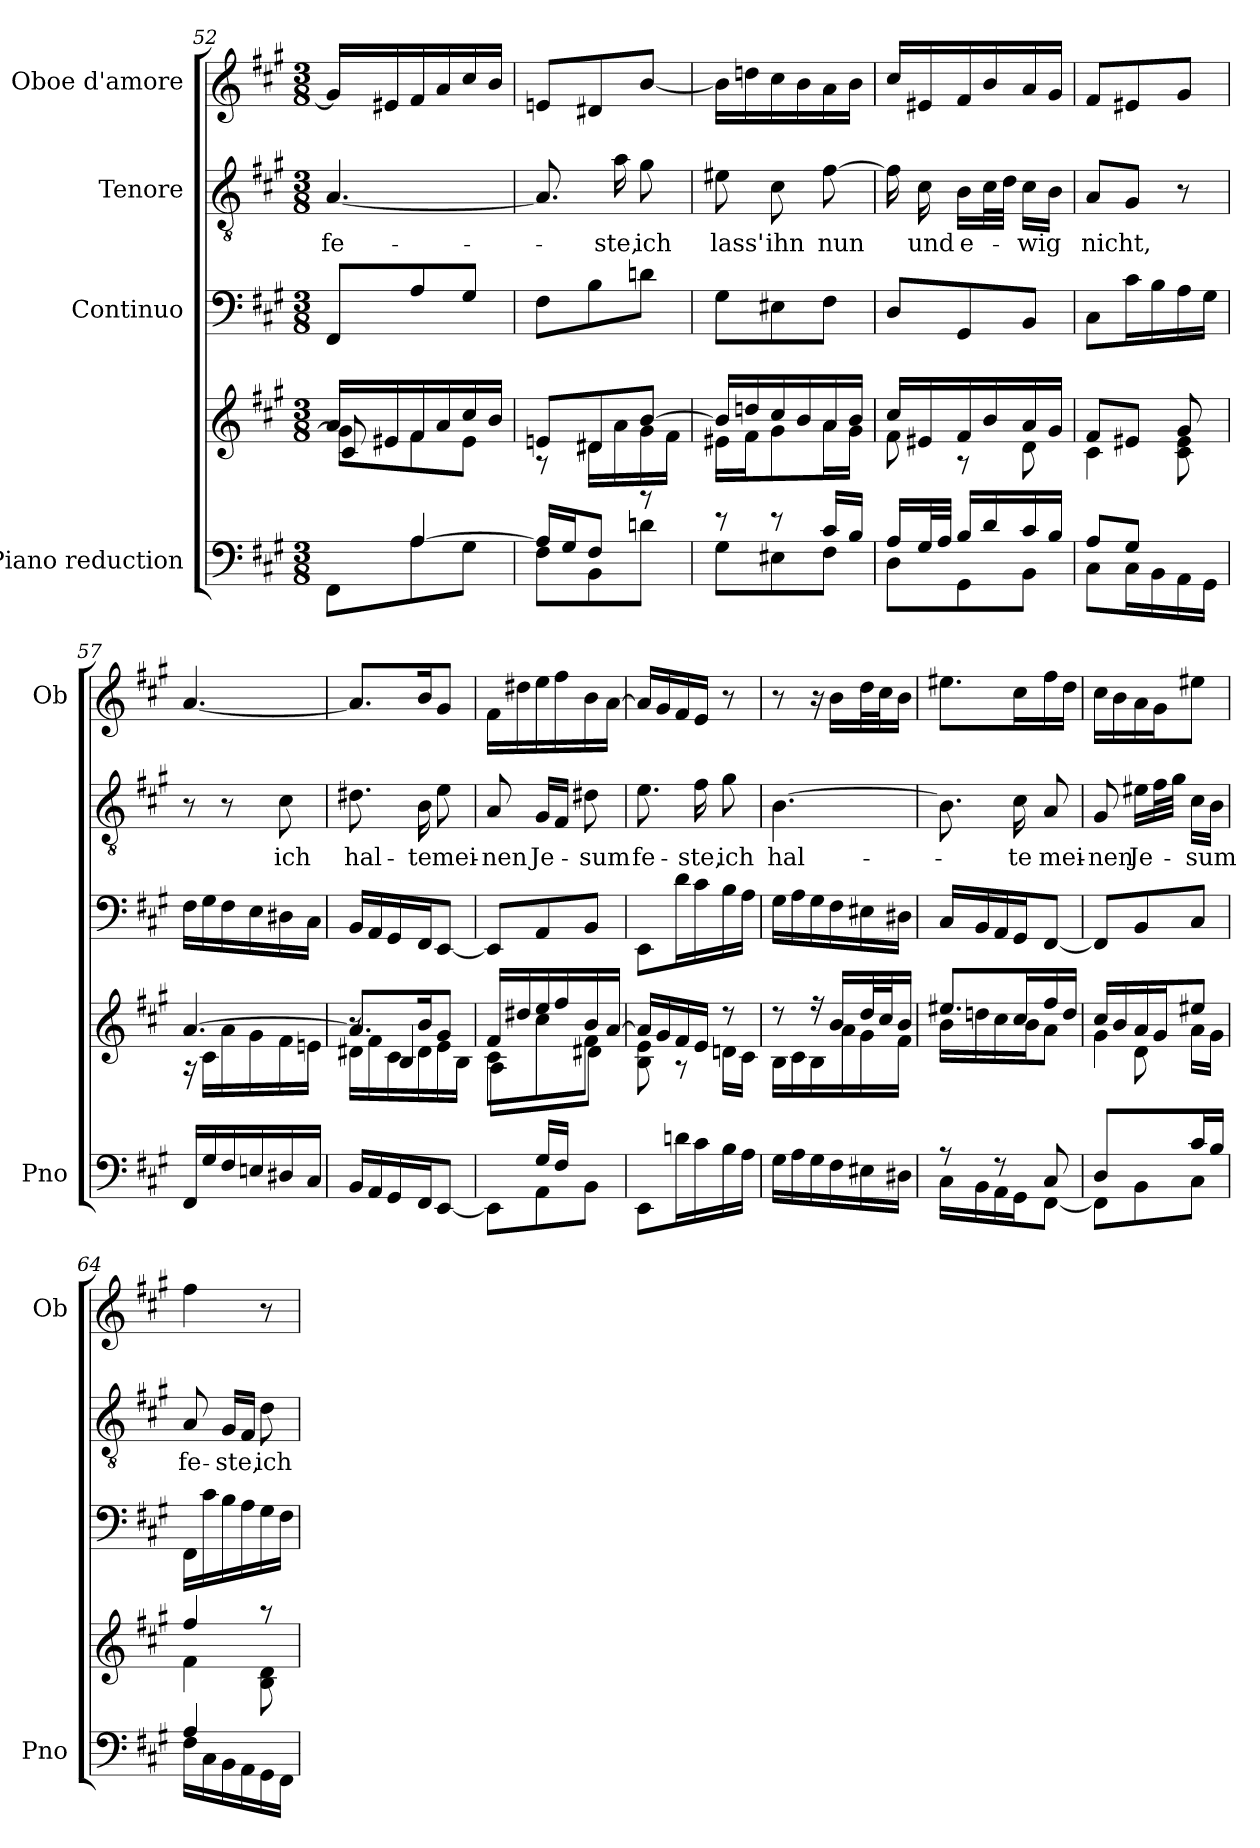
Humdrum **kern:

**kern	**kern	**kern	**kern	**text	**kern
*part4	*part4	*part3	*part2	*part2	*part1
*staff5	*staff4	*staff3	*staff2	*staff2	*staff1
*I"Piano reduction	*	*I"Continuo	*I"Tenore	*	*I"Oboe d'amore
*I'Pno	*	*	*	*	*I'Ob
*clefF4	*clefG2	*clefF4	*clefGv2	*	*clefG2
*k[f#c#g#]	*k[f#c#g#]	*k[f#c#g#]	*k[f#c#g#]	*	*k[f#c#g#]
*M3/8	*M3/8	*M3/8	*M3/8	*	*M3/8
=52	=52	=52	=52	=52	=52
*^	*^	*	*	*	*
*	*	*	*^	*	*	*	*
!	!	!	!	!	!	!	!LO:LY:b	!
8ryy	8FF#\L	16a/LL	8g#\L]	8c#/	8FF#/L	[4.A/	fe-	16g#/LL]
.	.	16e#X/	.	.	.	.	.	16e#X/
[4A/	8A\	16f#/	8f#\	4ryy	8A/	.	.	16f#/
.	.	16a/	.	.	.	.	.	16a/
.	8G#\J	16cc#/	8e#\J	.	8G#/J	.	.	16cc#/
.	.	16b/JJ	.	.	.	.	.	16b/JJ
*	*	*	*v	*v	*	*	*	*
=53	=53	=53	=53	=53	=53	=53	=53
16A/LL]	8F#\L	8en/L	8r	8F#\L	8.A/]	.	8en/L
16G#/J	.	.	.	.	.	.	.
8F#/J	8BB\	8d#X/	16d#\LL	8B\	.	.	8d#X/
!	!	!	!	!	!	!LO:LY:b	!
.	.	.	16a\	.	16a\	-ste,	.
!	!	!	!	!	!	!LO:LY:b	!
8r	8dn\J	[8b/J	16g#\	8dn\J	8g#\	ich	[8b/J
.	.	.	16f#\JJ	.	.	.	.
=54	=54	=54	=54	=54	=54	=54	=54
!	!	!	!	!	!	!LO:LY:b	!
8r	8G#\L	16b/LL]	16e#X\LL	8G#\L	8e#X\	lass'	16b\LL]
.	.	16ddn/	16f#\J	.	.	.	16ddn\
!	!	!	!	!	!	!LO:LY:b	!
8r	8E#X\	16cc#/	8g#\	8E#X\	8c#\	ihn	16cc#\
.	.	16b/	.	.	.	.	16b\
!	!	!	!	!	!	!LO:LY:b	!
16c#/LL	8F#\J	16a/	16a\L	8F#\J	[8f#\	nun	16a\
16B/JJ	.	16b/JJ	16g#\JJ	.	.	.	16b\JJ
=55	=55	=55	=55	=55	=55	=55	=55
16A/LL	8D\L	16cc#/LL	8f#\	8D/L	16f#\]	.	16cc#/LL
!	!	!	!	!	!	!LO:LY:b	!
32G#/L	.	16e#X/	.	.	16c#\	und	16e#X/
32A/JJJ	.	.	.	.	.	.	.
!	!	!	!	!	!	!LO:LY:b	!
16B/LL	8GG#\	16f#/	8r	8GG#/	16B\LL	e-	16f#/
16d/	.	16b/	.	.	32c#\L	.	16b/
.	.	.	.	.	32d\JJJ	.	.
!	!	!	!	!	!	!LO:LY:b	!
16c#/	8BB\J	16a/	8d\	8BB/J	16c#\LL	-wig	16a/
16B/JJ	.	16g#/JJ	.	.	16B\JJ	.	16g#/JJ
=56	=56	=56	=56	=56	=56	=56	=56
!	!	!	!	!	!	!LO:LY:b	!
8A/L	8C#\L	8f#/L	4c#\	8C#\L	8A/L	nicht,	8f#/L
8G#/J	16C#\L	8e#X/J	.	16c#\L	8G#/J	.	8e#X/
.	16BB\	.	.	16B\	.	.	.
8ryy	16AA\	8g#/	8c#\ 8e#\	16A\	8r	.	8g#/J
.	16GG#\JJ	.	.	16G#\JJ	.	.	.
*v	*v	*	*	*	*	*	*
!!LO:PB:g=z
=57	=57	=57	=57	=57	=57	=57
16FF#/LL	[4.a/	16r	16F#\LL	8r	.	[4.a/
16G#/	.	16c#\LL	16G#\	.	.	.
16F#/	.	16a\	16F#\	8r	.	.
16En/	.	16g#\	16E\	.	.	.
!	!	!	!	!	!LO:LY:b	!
16D#X/	.	16f#\	16D#X\	8c#\	ich	.
16C#/JJ	.	16en\JJ	16C#\JJ	.	.	.
=58	=58	=58	=58	=58	=58	=58
*	*	*^	*	*	*	*
!	!	!	!	!	!	!LO:LY:b	!
16BB/LL	8.a/L]	16d#X\LL	8r	16BB/LL	8.d#X\	hal-	8.a/L]
16AA/	.	16f#\	.	16AA/	.	.	.
16GG#/	.	16c#\	4B/	16GG#/	.	.	.
!	!	!	!	!	!	!LO:LY:b	!
16FF#/J	16b/K	16d#\	.	16FF#/J	16B\	-te	16b/K
!	!	!	!	!	!	!LO:LY:b	!
[<8EE/J	8g#/J	16e\	.	[8EE/J	8e\	mei-	8g#/J
.	.	16B\JJ	.	.	.	.	.
=59	=59	=59	=59	=59	=59	=59	=59
*^	*	*	*	*	*	*	*
!	!	!	!	!	!	!	!LO:LY:b	!
8ryy	8EE\L]	16f#/LL	8c#\L	8A\L	8EE/L]	8A/	-nen	16f#\LL
.	.	16dd#X/	.	.	.	.	.	16dd#X\
!	!	!	!	!	!	!	!LO:LY:b	!
16G#/L	8AA\	16ee/	8cc#\	8ryy	8AA/	16G#/LL	Je-	16ee\
16F#/J	.	16ff#/	.	.	.	16F#/JJ	.	16ff#\
!	!	!	!	!	!	!	!LO:LY:b	!
8ryy	8BB\J	16b/	8f#\J	8d#X\J	8BB/J	8d#X\	-sum	16b\
.	.	[16a/JJ	.	.	.	.	.	[16a\JJ
*v	*v	*	*	*	*	*	*	*
*	*	*v	*v	*	*	*	*
=60	=60	=60	=60	=60	=60	=60
!	!	!	!	!	!LO:LY:b	!
8EE\L	16a/LL]	8B\ 8e\	8EE\L	8.e\	fe-	16a/LL]
.	16g#/	.	.	.	.	16g#/
16dn\L	16f#/	8r	16d\L	.	.	16f#/
!	!	!	!	!	!LO:LY:b	!
16c#\	16e/JJ	.	16c#\	16f#\	-ste,	16e/JJ
!	!	!	!	!	!LO:LY:b	!
16B\	8r	16dn\LL	16B\	8g#\	ich	8r
16A\JJ	.	16c#\JJ	16A\JJ	.	.	.
=61	=61	=61	=61	=61	=61	=61
!	!	!	!	!	!LO:LY:b	!
16G#\LL	8r	16B\LL	16G#\LL	[4.B\	hal-	8r
16A\	.	16c#\	16A\	.	.	.
16G#\	16r	16B\	16G#\	.	.	16r
16F#\	16b/LL	16a\	16F#\	.	.	16b\LL
16E#X\	32dd/L	16g#\	16E#X\	.	.	32dd\L
.	32cc#/J	.	.	.	.	32cc#\J
16D#X\JJ	16b/JJ	16f#\JJ	16D#X\JJ	.	.	16b\JJ
=62	=62	=62	=62	=62	=62	=62
*^	*	*	*	*	*	*
8r	16C#\LL	8.ee#X/L	16b\LL	16C#/LL	8.B\]	.	8.ee#X\L
.	16BB\	.	16ddn\	16BB/	.	.	.
8r	16AA\	.	16cc#\	16AA/	.	.	.
!	!	!	!	!	!	!LO:LY:b	!
.	16GG#\J	16cc#/L	16b\J	16GG#/J	16c#\	-te	16cc#\L
!	!	!	!	!	!	!LO:LY:b	!
8C#/	[8FF#\J	16ff#/	8a\J	[8FF#/J	8A/	mei-	16ff#\
.	.	16dd/JJ	.	.	.	.	16dd\JJ
=63	=63	=63	=63	=63	=63	=63	=63
*	*	*	*^	*	*	*	*
!	!	!	!	!	!	!	!LO:LY:b	!
8D/L	8FF#\L]	16cc#/LL	4g#\	8ryy	8FF#/L]	8G#/	-nen	16cc#\LL
.	.	16b/	.	.	.	.	.	16b\
!	!	!	!	!	!	!	!LO:LY:b	!
8ryy	8BB\	16a/	.	8d\	8BB/	16e#X\LL	Je-	16a\
.	.	16g#/J	.	.	.	32f#\L	.	16g#\J
.	.	.	.	.	.	32g#\JJJ	.	.
!	!	!	!	!	!	!	!LO:LY:b	!
16c#/L	8C#\J	8ee#X/J	16a\LL	8ryy	8C#/J	16c#\LL	-sum	8ee#X\J
16B/JJ	.	.	16g#\JJ	.	.	16B\JJ	.	.
*	*	*	*v	*v	*	*	*	*
=64	=64	=64	=64	=64	=64	=64	=64
!	!	!	!	!	!	!LO:LY:b	!
4A/	16F#\LL	4ff#/	4f#\	16FF#\LL	8A/	fe-	4ff#\
.	16C#\	.	.	16c#\	.	.	.
!	!	!	!	!	!	!LO:LY:b	!
.	16BB\	.	.	16B\	16G#/LL	-ste,	.
.	16AA\	.	.	16A\	16F#/JJ	.	.
!	!	!	!	!	!	!LO:LY:b	!
8ryy	16GG#\	8r	8B\ 8d\	16G#\	8d\	ich	8r
.	16FF#\JJ	.	.	16F#\JJ	.	.	.
*v	*v	*	*	*	*	*	*
*	*v	*v	*	*	*	*
=	=	=	=	=	=
*-	*-	*-	*-	*-	*-
